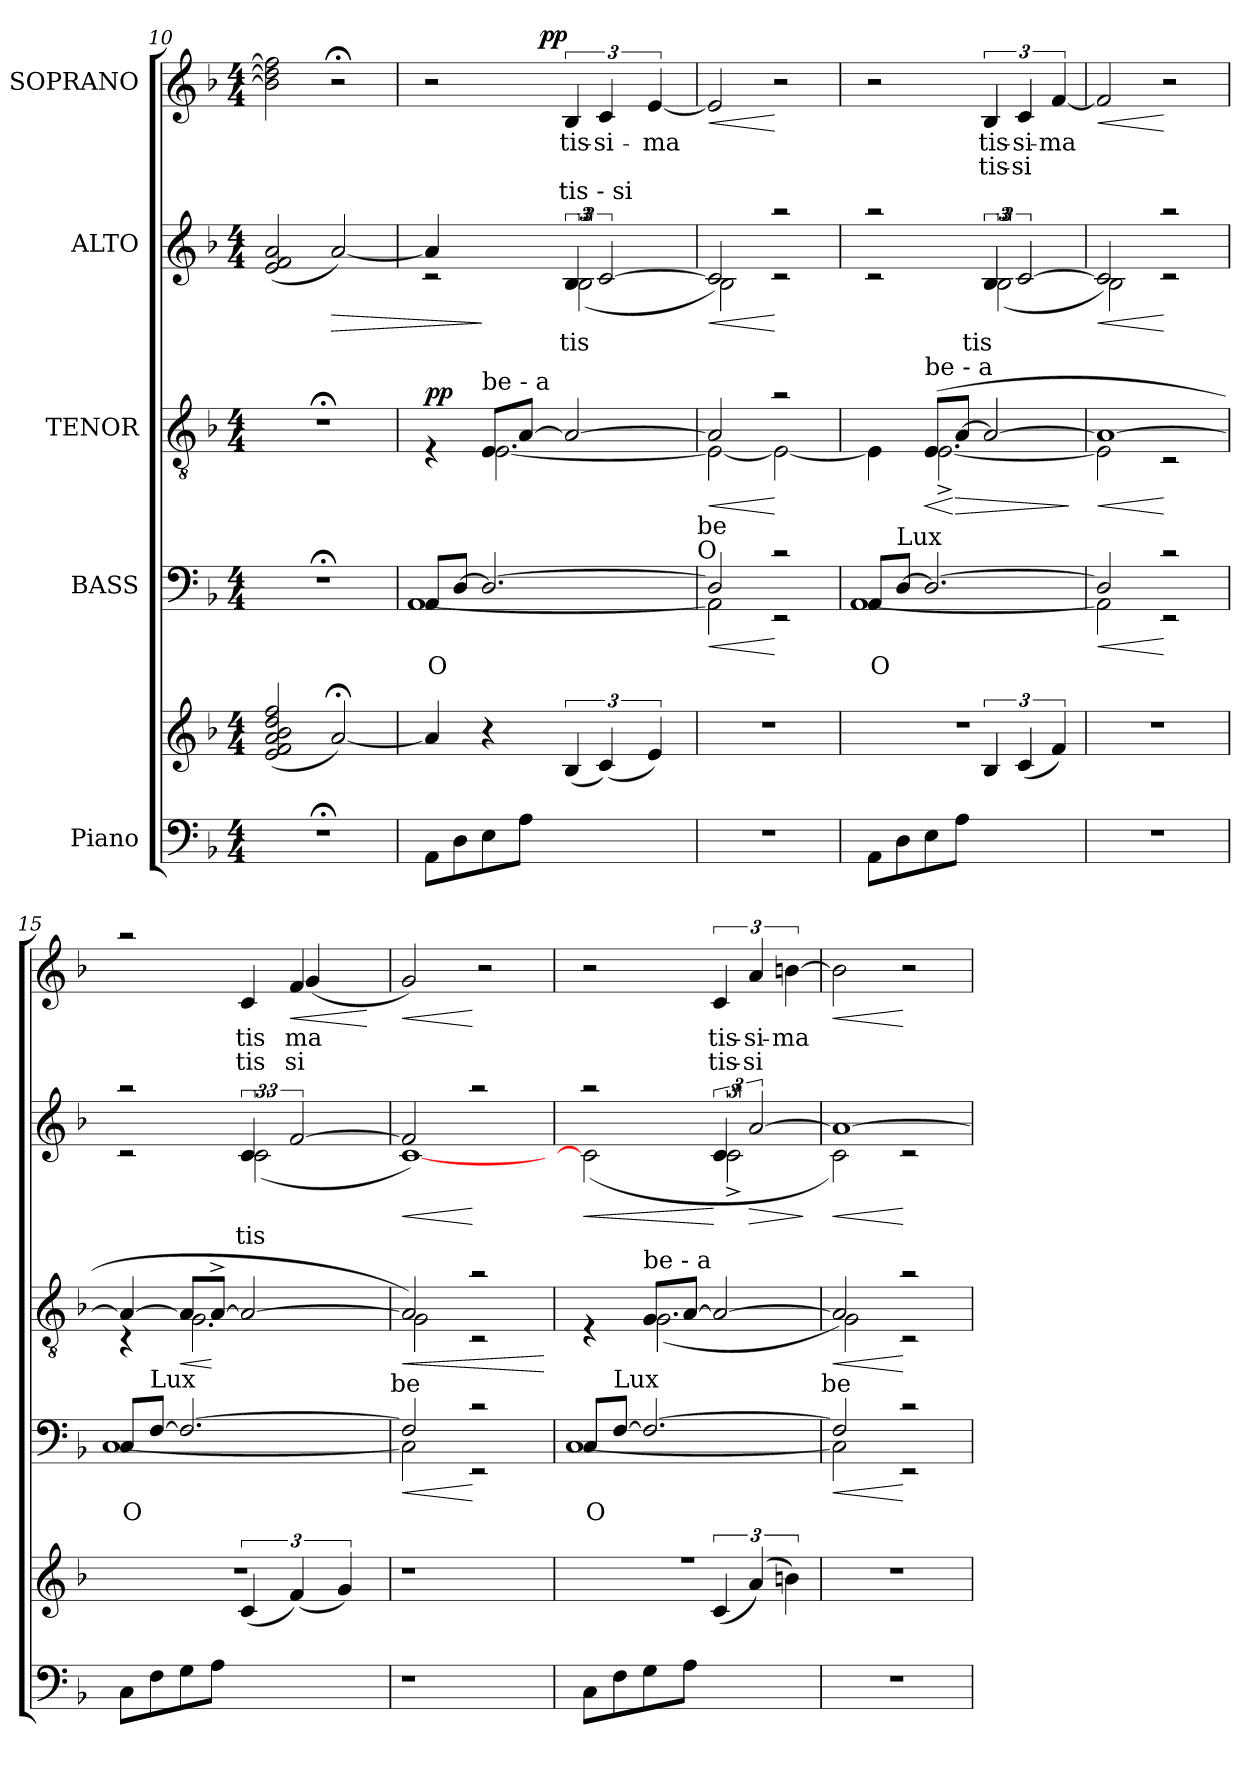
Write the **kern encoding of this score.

**kern	**kern	**kern	**text	**dynam	**kern	**dynam	**kern	**text	**dynam	**kern	**text	**text	**dynam
*part5	*part5	*part4	*part4	*part4	*part3	*part3	*part2	*part2	*part2	*part1	*part1	*part1	*part1
*staff6	*staff5	*staff4	*staff4	*staff4	*staff3	*staff3	*staff2	*staff2	*staff2	*staff1	*staff1	*staff1	*staff1
*I"Piano	*	*I"BASS	*	*	*I"TENOR	*	*I"ALTO	*	*	*I"SOPRANO	*	*	*
*clefF4	*clefG2	*clefF4	*	*	*clefGv2	*	*clefG2	*	*	*clefG2	*	*	*
*k[b-]	*k[b-]	*k[b-]	*	*	*k[b-]	*	*k[b-]	*	*	*k[b-]	*	*	*
*F:	*F:	*F:	*	*	*F:	*	*F:	*	*	*F:	*	*	*
*M4/4	*M4/4	*M4/4	*	*	*M4/4	*	*M4/4	*	*	*M4/4	*	*	*
=10	=10	=10	=10	=10	=10	=10	=10	=10	=10	=10	=10	=10	=10
1r;<	(<2e/ 2f/ 2a/ 2b-/ 2dd/ 2ff/	1r;<	.	.	1r;<	.	(2e/ 2f/ 2a/	.	.	2b-\] 2dd\] 2ff\]	.	.	.
!	!	!	!	!	!	!	!	!	!LO:HP:b	!	!	!	!
.	[<2a;/)	.	.	.	.	.	[>2a/)	.	>	2r;<	.	.	.
=11	=11	=11	=11	=11	=11	=11	=11	=11	=11	=11	=11	=11	=11
!	!	!	!LO:LY:b	!	!	!LO:DY:b	!	!	!	!	!	!	!
*	*	*^	*	*	*^	*	*^	*	*	*	*	*	*
!	!	!	!	!	!	!	!	!LO:DY:n=1:a	!	!	!	!	!	!	!	!
*	*	*	*	*	*	*	*	*	*	*^	*	*	*^	*	*	*
8AA\L	4a/]	8AA/L	[<1AA	O	.	4ryy	4rE	p p	4a/]	2rc	3ryy	.	.	2r	3ryy	.	.	.
8D\	.	[>8D/J	.	.	.	.	.	.	.	.	.	.	.	.	.	.	.	.
!	!	!	!	!	!	!LO:TX:a:t=be - a	!	!	!	!	!	!	!	!	!	!	!	!
8E\	4r	2.D/_	.	.	.	8E/L	[<2.E\	.	4ryy	.	.	.	]	.	.	.	.	.
.	.	.	.	.	.	.	.	.	.	.	12...ryy	.	.	.	12ryy	.	.	.
8A\J	.	.	.	.	.	[>8A/J	.	.	.	.	.	.	.	.	.	.	.	.
.	.	.	.	.	.	.	.	.	.	.	.	.	.	.	96ryy	.	.	.
!	!	!	!	!	!	!	!	!	!	!	!	!	!	!	!	!	!	!LO:DY:a
!	!	!	!	!	!	!	!	!	!	!	!	!	!	!	!	!	!	!LO:DY:n=1:b
.	.	.	.	.	.	.	.	.	.	.	.	.	.	.	3ryy	.	.	p p
!	!	!	!	!	!	!	!	!	!	!	!LO:TX:a:t=tis - si	!	!	!	!	!	!	!
.	.	.	.	.	.	.	.	.	.	.	3ryy	.	.	.	.	.	.	.
!	!	!	!	!	!	!	!	!	!	!	!	!LO:LY:b	!	!	!	!LO:LY:b	!	!
2ryy	(<6B-/	.	.	.	.	2A/_	.	.	6B-/	(<3B-\	.	tis	.	6B-/	.	tis-	.	.
!	!	!	!	!	!	!	!	!	!	!	!	!	!	!	!	!LO:LY:b	!	!
.	(<6c/)	.	.	.	.	.	.	.	[>3c/	.	.	.	.	6c/	.	-si-	.	.
.	.	.	.	.	.	.	.	.	.	.	.	.	.	.	6ryy	.	.	.
.	.	.	.	.	.	.	.	.	.	.	6ryy	.	.	.	.	.	.	.
!	!	!	!	!	!	!	!	!	!	!	!	!	!	!	!	!LO:LY:b	!	!
.	6e/)	.	.	.	.	.	.	.	.	6ryy	.	.	.	[<6e/	.	-ma	.	.
.	.	.	.	.	.	.	.	.	.	.	.	.	.	.	24..ryy	.	.	.
.	.	.	.	.	.	.	.	.	.	.	96ryy	.	.	.	.	.	.	.
!	!	!	!	!	!	!	!LO:TX:b:t=be	!	!	!	!	!	!	!	!	!	!	!
!	!	!	!	!	!	!	!LO:TX:b:t=O	!	!	!	!	!	!	!	!	!	!	!
=12	=12	=12	=12	=12	=12	=12	=12	=12	=12	=12	=12	=12	=12	=12	=12	=12	=12	=12
!	!	!	!	!	!LO:HP:b	!	!	!LO:HP:b	!	!	!	!	!LO:HP:b	!	!	!	!	!LO:HP:b
*	*	*	*	*	*	*	*	*	*	*v	*v	*	*	*	*	*	*	*
*	*	*	*	*	*	*	*	*	*	*	*	*	*v	*v	*	*	*
1r	1r	2D/]	2AA\]	.	<	2A/]	2E\_	<	2c/])	2B-\	.	<	2e/]	.	.	<
.	.	2rc	2rEE	.	[	2ra	2E\_	[	2raa	2rc	.	[	2r	.	.	[
!!LO:PB:g=z
=13	=13	=13	=13	=13	=13	=13	=13	=13	=13	=13	=13	=13	=13	=13	=13	=13
*	*^	*	*	*	*	*	*	*	*	*	*	*	*	*	*	*
!	!	!	!	!	!LO:LY:b	!	!	!	!	!	!	!	!	!	!	!	!
8AA\L	1r	2ryy	8AA>/L	[<1AA	O	.	4ryy	(<4E\]	.	2raa	2rc	.	.	2r	.	.	.
!	!	!	!LO:TX:a:t=Lux	!	!	!	!	!	!	!	!	!	!	!	!	!	!
8D\	.	.	[>8D/J	.	.	.	.	.	.	.	.	.	.	.	.	.	.
!	!	!	!	!	!	!	!LO:TX:a:t=be - a	!	!	!	!	!	!	!	!	!	!
!	!	!	!	!	!	!	!	!	!LO:HP:b	!	!	!	!	!	!	!	!
8E\	.	.	2.D/_	.	.	.	(8E/L	[<2.E^<\	<	.	.	.	.	.	.	.	.
!	!	!	!	!	!	!	!	!	!LO:HP:n=1:b	!	!	!	!	!	!	!	!
8A\J	.	.	.	.	.	.	[>8A/J	.	[ >	.	.	.	.	.	.	.	.
!	!	!	!	!	!	!	!	!	!	!	!	!LO:LY:b	!	!	!LO:LY:b	!LO:LY:b	!
2ryy	.	6B-/	.	.	.	.	2A/_	.	.	6B-/	(<3B-\	tis	.	6B-/	tis-	tis-	.
!	!	!	!	!	!	!	!	!	!	!	!	!	!	!	!LO:LY:b	!LO:LY:b	!
.	.	(<6c/	.	.	.	.	.	.	.	[>3c/	.	.	.	6c/	-si-	-si	.
!	!	!	!	!	!	!	!	!	!	!	!	!	!	!	!LO:LY:b	!	!
.	.	6f/)	.	.	.	.	.	.	.	.	6ryy	.	.	[<6f/	-ma	.	.
*	*v	*v	*	*	*	*	*v	*v	*	*v	*v	*	*	*	*	*	*
*	*	*v	*v	*	*	*	*	*	*	*	*	*	*	*
.	.	.	.	.	.	]	.	.	.	.	.	.	.
=14	=14	=14	=14	=14	=14	=14	=14	=14	=14	=14	=14	=14	=14
!	!	!	!	!LO:HP:b	!	!LO:HP:b	!	!	!LO:HP:b	!	!	!	!LO:HP:b
*	*	*^	*	*	*^	*	*^	*	*	*	*	*	*
1r	1r	2D/]	2AA\]	.	<	1A_	2E\]	<	2c/])	2B-\	.	<	2f/]	.	.	<
.	.	2rc	2rEE	.	[	.	2rC	[	2raa	2rc	.	[	2r	.	.	[
=15	=15	=15	=15	=15	=15	=15	=15	=15	=15	=15	=15	=15	=15	=15	=15	=15
*	*^	*	*	*	*	*	*	*	*	*	*	*	*	*	*	*
!	!	!	!	!	!LO:LY:b	!	!	!	!	!	!	!	!	!	!	!	!
*	*	*	*	*	*	*	*	*	*	*	*	*	*	*^	*	*	*
*	*	*	*	*	*	*	*	*	*	*	*	*	*	*	*^	*	*	*
*	*	*	*	*	*	*	*	*	*	*	*	*	*	*	*	*^	*	*	*
8C\L	1r	2ryy	8C>/L	[<1C	O	.	4A/_	4rC	.	2raa	2rc	.	.	2raa	2ryy	3%2ryy	3%2ryy	.	.	.
!	!	!	!LO:TX:a:t=Lux	!	!	!	!	!	!	!	!	!	!	!	!	!	!	!	!	!
8F\	.	.	[>8F/J	.	.	.	.	.	.	.	.	.	.	.	.	.	.	.	.	.
!	!	!	!	!	!	!	!	!	!LO:HP:b	!	!	!	!	!	!	!	!	!	!	!
!	!	!	!	!	!	!	!	!	!LO:HP:n=1:b	!	!	!	!	!	!	!	!	!	!	!
8G\	.	.	2.F/_	.	.	.	8A/L]	2.G\	< >	.	.	.	.	.	.	.	.	.	.	.
8A\J	.	.	.	.	.	.	[>8A^>/J	.	[	.	.	.	.	.	.	.	.	.	.	.
!	!	!	!	!	!	!	!	!	!	!	!	!LO:LY:b	!	!	!	!	!	!LO:LY:b	!LO:LY:b	!
2ryy	.	(<6c/	.	.	.	.	2A/_	.	.	6c/	(<3c\	tis	.	8ryy	4c/	.	.	tis-	tis-	.
.	.	.	.	.	.	.	.	.	.	.	.	.	.	32ryy	.	.	.	.	.	.
.	.	.	.	.	.	.	.	.	.	.	.	.	.	4ryy	.	.	.	.	.	.
!	!	!	!	!	!	!	!	!	!	!	!	!	!	!	!	!	!	!LO:LY:b	!LO:LY:b	!LO:HP:b
!	!	!	!	!	!	!	!	!	!	!	!	!	!	!	!	!	!	!LO:LY:b	!	!
.	.	(<6f/)	.	.	.	.	.	.	.	[>3f/	.	.	.	.	.	4f</	(<4g/	-ma	-si	<
.	.	.	.	.	.	.	.	.	.	.	.	.	.	.	4ryy	.	.	.	.	.
.	.	6g/)	.	.	.	.	.	.	.	.	6ryy	.	.	.	.	.	.	.	.	.
.	.	.	.	.	.	.	.	.	.	.	.	.	.	16.ryy	.	.	.	.	.	.
.	.	.	.	.	.	.	.	.	.	.	.	.	.	.	.	12ryy	12ryy	.	.	[
*	*v	*v	*	*	*	*	*	*	*	*	*	*	*	*	*	*	*	*	*	*
!	!	!	!	!	!	!LO:TX:b:t=be	!	!	!	!	!	!	!	!	!	!	!	!	!
=16	=16	=16	=16	=16	=16	=16	=16	=16	=16	=16	=16	=16	=16	=16	=16	=16	=16	=16	=16
!	!	!	!	!	!LO:HP:b	!	!	!LO:HP:b	!	!	!	!LO:HP:b	!	!	!	!	!	!	!LO:HP:b
*	*	*	*	*	*	*	*	*	*	*	*	*	*v	*v	*v	*v	*	*	*
1r	1r	2F/]	2C\]	.	<	2A/])	2G\	<	2f/]	[<1c)	.	<	2g/)	.	.	<
.	.	2rc	2rEE	.	[	2ra	2rC	]	2raa	.	.	[	96ryy	.	.	[
.	.	.	.	.	.	.	.	.	.	.	.	.	2r	.	.	.
96ryy	96ryy	96ryy	96ryy	.	.	96ryy	96ryy	[	96ryy	96ryy	.	.	.	.	.	.
=17	=17	=17	=17	=17	=17	=17	=17	=17	=17	=17	=17	=17	=17	=17	=17	=17
*	*^	*	*	*	*	*	*	*	*	*	*	*	*	*	*	*
!	!	!	!	!	!LO:LY:b	!	!	!	!	!	!	!	!LO:HP:b	!	!	!	!
8C\L	1r	2ryy	8C>/L	[<1C	O	.	4ryy	4rE	.	2raa	(<2c\]	.	<	2r	.	.	.
!	!	!	!LO:TX:a:t=Lux	!	!	!	!	!	!	!	!	!	!	!	!	!	!
8F\	.	.	[>8F/J	.	.	.	.	.	.	.	.	.	.	.	.	.	.
!	!	!	!	!	!	!	!LO:TX:a:t=be - a	!	!	!	!	!	!	!	!	!	!
8G\	.	.	2.F/_	.	.	.	8G/L	(<2.G\	.	.	.	.	.	.	.	.	.
8A\J	.	.	.	.	.	.	[>8A/J	.	.	.	.	.	.	.	.	.	.
!	!	!	!	!	!	!	!	!	!	!	!	!	!	!	!LO:LY:b	!LO:LY:b	!
2ryy	.	(<6c/	.	.	.	.	2A/_	.	.	(6c/	3c^<\	.	[	6c/	tis-	tis-	.
!	!	!	!	!	!	!	!	!	!	!	!	!	!LO:HP:b	!	!LO:LY:b	!LO:LY:b	!
.	.	(<6a/)	.	.	.	.	.	.	.	[>3a/	.	.	>	6a/	-si-	-si	.
!	!	!	!	!	!	!	!	!	!	!	!	!	!	!	!LO:LY:b	!	!
.	.	6bn\)	.	.	.	.	.	.	.	.	6ryy	.	.	[>6bn\	-ma	.	.
*	*v	*v	*	*	*	*	*v	*v	*	*v	*v	*	*	*	*	*	*
*	*	*v	*v	*	*	*	*	*	*	*	*	*	*	*
.	.	.	.	.	.	.	.	.	]	.	.	.	.
!	!	!	!	!	!LO:TX:b:t=be	!	!	!	!	!	!	!	!
=18	=18	=18	=18	=18	=18	=18	=18	=18	=18	=18	=18	=18	=18
!	!	!	!	!LO:HP:b	!	!LO:HP:b	!	!	!LO:HP:b	!	!	!	!LO:HP:b
*	*	*^	*	*	*^	*	*^	*	*	*	*	*	*
1r	1r	2F/]	2C\]	.	<	2A/])	2G\	<	1a_	2c\)	.	<	2b\]	.	.	<
.	.	2rc	2rEE	.	[	2ra	2rC	[	.	2rc	.	[	2r	.	.	[
*	*	*v	*v	*	*	*	*	*	*v	*v	*	*	*	*	*	*
*	*	*	*	*	*v	*v	*	*	*	*	*	*	*	*
=	=	=	=	=	=	=	=	=	=	=	=	=	=
*-	*-	*-	*-	*-	*-	*-	*-	*-	*-	*-	*-	*-	*-
